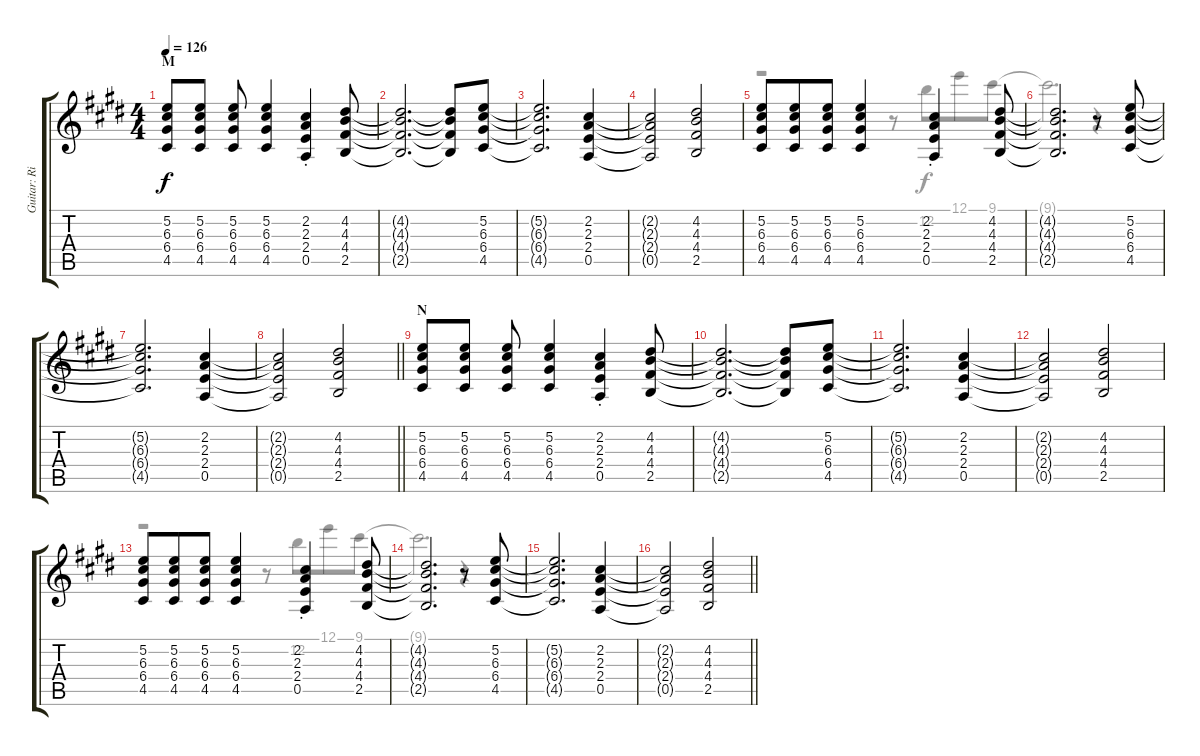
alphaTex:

\track ("Guitar: Rik" "Guitar: Ri") {instrument distortionguitar}
\staff {score tabs}
\tuning (E4 B3 G3 D3 A2 E2) {hide}
\voice
\ts (4 4)
\section ("" "M")
\tempo 126
\clef g2
\ks e
(5.2 6.3 6.4 4.5).8{dy f} (5.2 6.3 6.4 4.5).8 (5.2 6.3 6.4 4.5).8 (5.2 6.3 6.4 4.5).4 (2.2{st} 2.3{st} 2.4{st} 0.5{st}).4 (4.2 4.3 4.4 2.5).8 |
(4.2{t} 4.3{t} 4.4{t} 2.5{t}).2{d} (4.2{t} 4.3{t} 4.4{t} 2.5{t}).8 (5.2 6.3 6.4 4.5).8 |
(5.2{t} 6.3{t} 6.4{t} 4.5{t}).2{d} (2.2 2.3 2.4 0.5).4 |
(2.2{t} 2.3{t} 2.4{t} 0.5{t}).2 (4.2 4.3 4.4 2.5).2 |
(5.2 6.3 6.4 4.5).8 (5.2 6.3 6.4 4.5).8{beam merge} (5.2 6.3 6.4 4.5).8 (5.2 6.3 6.4 4.5).4 (2.2{st} 2.3{st} 2.4{st} 0.5{st}).4 (4.2 4.3 4.4 2.5).8 |
(4.2{t} 4.3{t} 4.4{t} 2.5{t}).2{d} r.8 (5.2 6.3 6.4 4.5).8 |
(5.2{t} 6.3{t} 6.4{t} 4.5{t}).2{d} (2.2 2.3 2.4 0.5).4 |
\barLineRight lightlight
(2.2{t} 2.3{t} 2.4{t} 0.5{t}).2 (4.2 4.3 4.4 2.5).2 |
\section ("" "N")
(5.2 6.3 6.4 4.5).8 (5.2 6.3 6.4 4.5).8 (5.2 6.3 6.4 4.5).8 (5.2 6.3 6.4 4.5).4 (2.2{st} 2.3{st} 2.4{st} 0.5{st}).4 (4.2 4.3 4.4 2.5).8 |
(4.2{t} 4.3{t} 4.4{t} 2.5{t}).2{d} (4.2{t} 4.3{t} 4.4{t} 2.5{t}).8 (5.2 6.3 6.4 4.5).8 |
(5.2{t} 6.3{t} 6.4{t} 4.5{t}).2{d} (2.2 2.3 2.4 0.5).4 |
(2.2{t} 2.3{t} 2.4{t} 0.5{t}).2 (4.2 4.3 4.4 2.5).2 |
(5.2 6.3 6.4 4.5).8 (5.2 6.3 6.4 4.5).8{beam merge} (5.2 6.3 6.4 4.5).8 (5.2 6.3 6.4 4.5).4 (2.2{st} 2.3{st} 2.4{st} 0.5{st}).4 (4.2 4.3 4.4 2.5).8 |
(4.2{t} 4.3{t} 4.4{t} 2.5{t}).2{d} r.8 (5.2 6.3 6.4 4.5).8 |
(5.2{t} 6.3{t} 6.4{t} 4.5{t}).2{d} (2.2 2.3 2.4 0.5).4 |
\barLineRight lightlight
(2.2{t} 2.3{t} 2.4{t} 0.5{t}).2 (4.2 4.3 4.4 2.5).2
\voice
\clef g2
\ottava regular
\simile none
\ks e
|
|
|
|
r.2 r.8 12.2.8{beam merge} 12.1.8 9.1.8 |
9.1{t}.2{d} r.4 |
|
\barLineRight lightlight
|
|
|
|
|
r.2 r.8 12.2.8{beam merge} 12.1.8 9.1.8 |
9.1{t}.2{d} r.4 |
|
\barLineRight lightlight
